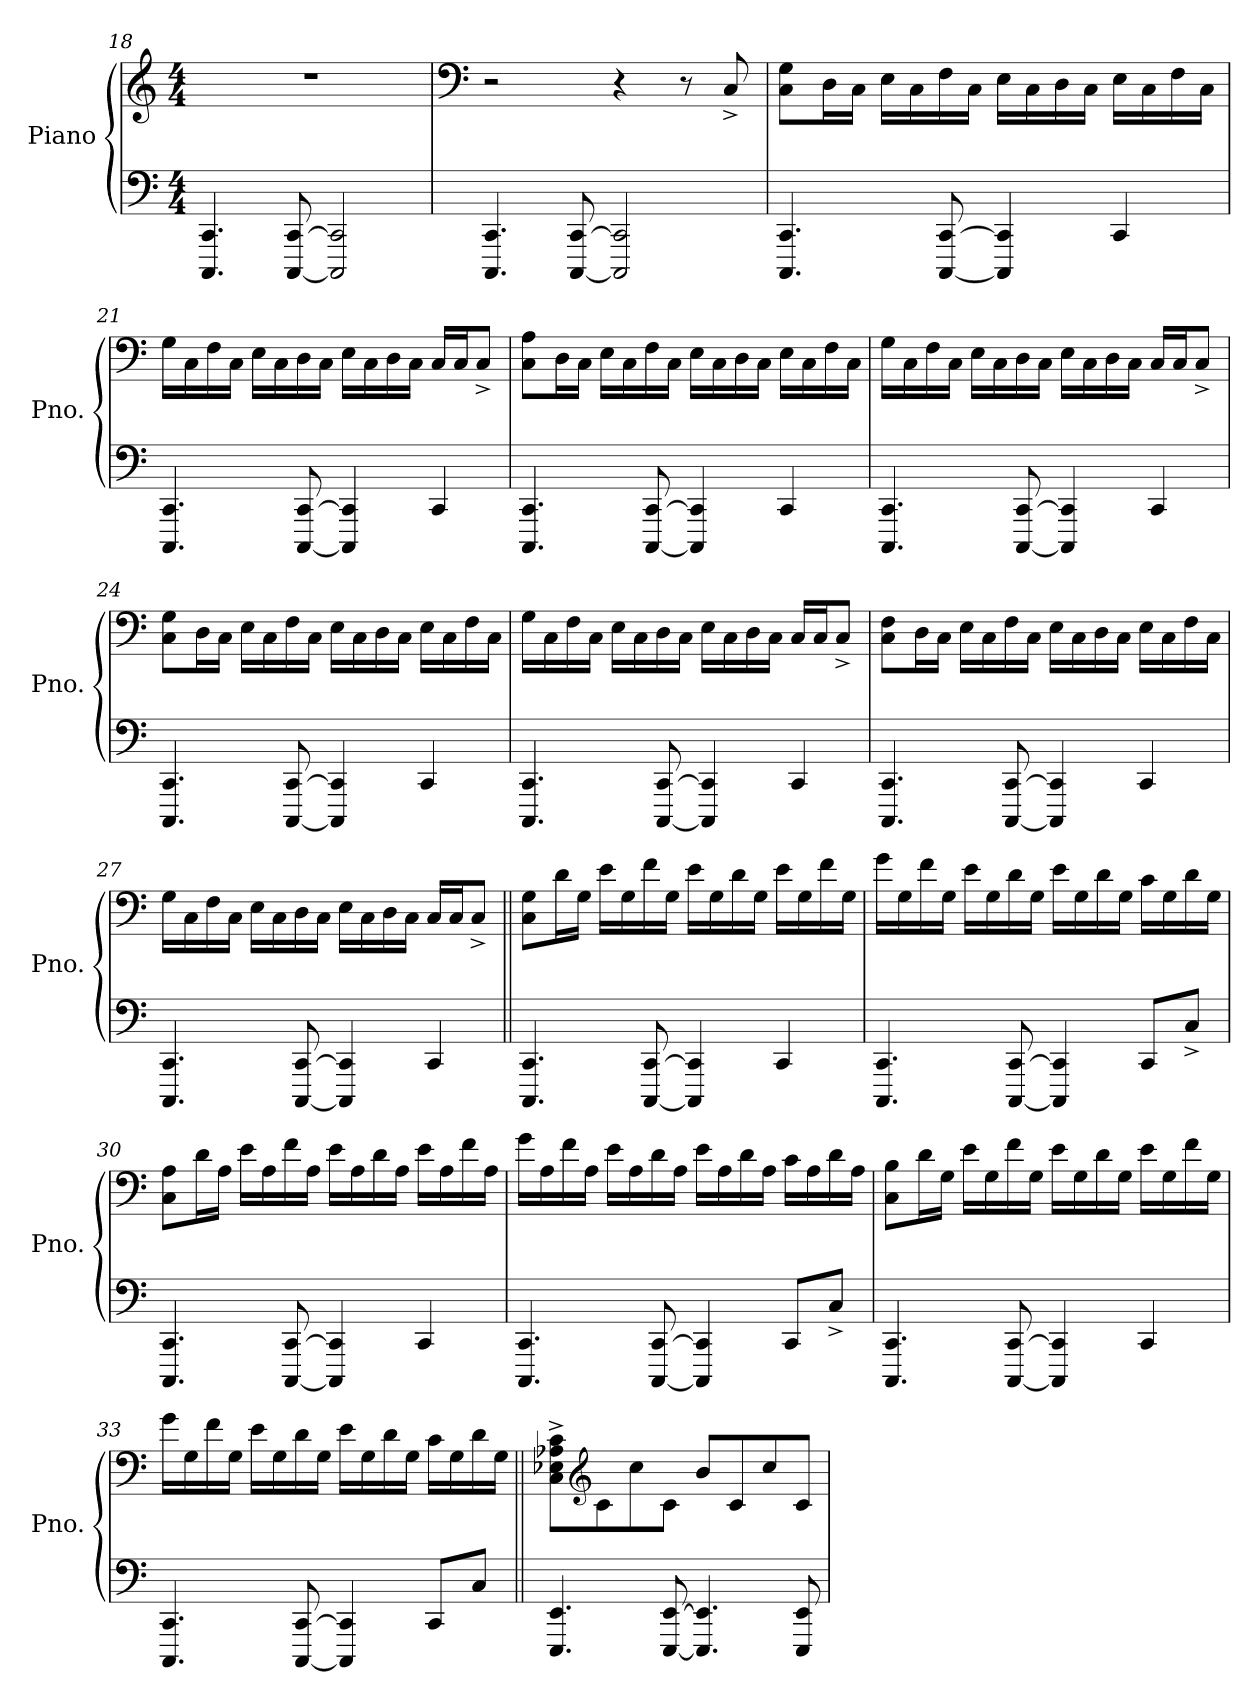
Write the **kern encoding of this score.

**kern	**kern
*part1	*part1
*staff2	*staff1
*I"Piano	*
*I'Pno.	*
!!LO:LB:g=z
*clefF4	*clefG2
*k[]	*k[]
*M4/4	*M4/4
=18	=18
4.CCC/ 4.CC/	1r
[8CCC/ [8CC/	.
2CCC/] 2CC/]	.
=19	=19
*	*clefF4
4.CCC/ 4.CC/	2r
[8CCC/ [8CC/	.
2CCC/] 2CC/]	4r
.	8r
.	8C^/
=20	=20
4.CCC/ 4.CC/	8C\ 8G\L
.	16D\L
.	16C\JJ
.	16E\LL
.	16C\
[8CCC/ [8CC/	16F\
.	16C\JJ
4CCC/] 4CC/]	16E\LL
.	16C\
.	16D\
.	16C\JJ
4CC/	16E\LL
.	16C\
.	16F\
.	16C\JJ
=21	=21
4.CCC/ 4.CC/	16G\LL
.	16C\
.	16F\
.	16C\JJ
.	16E\LL
.	16C\
[8CCC/ [8CC/	16D\
.	16C\JJ
4CCC/] 4CC/]	16E\LL
.	16C\
.	16D\
.	16C\JJ
4CC/	16C/LL
.	16C/J
.	8C^/J
!!LO:LB:g=z
=22	=22
4.CCC/ 4.CC/	8C\ 8A\L
.	16D\L
.	16C\JJ
.	16E\LL
.	16C\
[8CCC/ [8CC/	16F\
.	16C\JJ
4CCC/] 4CC/]	16E\LL
.	16C\
.	16D\
.	16C\JJ
4CC/	16E\LL
.	16C\
.	16F\
.	16C\JJ
=23	=23
4.CCC/ 4.CC/	16G\LL
.	16C\
.	16F\
.	16C\JJ
.	16E\LL
.	16C\
[8CCC/ [8CC/	16D\
.	16C\JJ
4CCC/] 4CC/]	16E\LL
.	16C\
.	16D\
.	16C\JJ
4CC/	16C/LL
.	16C/J
.	8C^/J
=24	=24
4.CCC/ 4.CC/	8C\ 8G\L
.	16D\L
.	16C\JJ
.	16E\LL
.	16C\
[8CCC/ [8CC/	16F\
.	16C\JJ
4CCC/] 4CC/]	16E\LL
.	16C\
.	16D\
.	16C\JJ
4CC/	16E\LL
.	16C\
.	16F\
.	16C\JJ
!!LO:LB:g=z
=25	=25
4.CCC/ 4.CC/	16G\LL
.	16C\
.	16F\
.	16C\JJ
.	16E\LL
.	16C\
[8CCC/ [8CC/	16D\
.	16C\JJ
4CCC/] 4CC/]	16E\LL
.	16C\
.	16D\
.	16C\JJ
4CC/	16C/LL
.	16C/J
.	8C^/J
=26	=26
4.CCC/ 4.CC/	8C\ 8F\L
.	16D\L
.	16C\JJ
.	16E\LL
.	16C\
[8CCC/ [8CC/	16F\
.	16C\JJ
4CCC/] 4CC/]	16E\LL
.	16C\
.	16D\
.	16C\JJ
4CC/	16E\LL
.	16C\
.	16F\
.	16C\JJ
=27	=27
4.CCC/ 4.CC/	16G\LL
.	16C\
.	16F\
.	16C\JJ
.	16E\LL
.	16C\
[8CCC/ [8CC/	16D\
.	16C\JJ
4CCC/] 4CC/]	16E\LL
.	16C\
.	16D\
.	16C\JJ
4CC/	16C/LL
.	16C/J
.	8C^/J
!!LO:PB:g=z
=28||	=28||
4.CCC/ 4.CC/	8C\ 8G\L
.	16d\L
.	16G\JJ
.	16e\LL
.	16G\
[8CCC/ [8CC/	16f\
.	16G\JJ
4CCC/] 4CC/]	16e\LL
.	16G\
.	16d\
.	16G\JJ
4CC/	16e\LL
.	16G\
.	16f\
.	16G\JJ
=29	=29
4.CCC/ 4.CC/	16g\LL
.	16G\
.	16f\
.	16G\JJ
.	16e\LL
.	16G\
[8CCC/ [8CC/	16d\
.	16G\JJ
4CCC/] 4CC/]	16e\LL
.	16G\
.	16d\
.	16G\JJ
8CC/L	16c\LL
.	16G\
8C^/J	16d\
.	16G\JJ
=30	=30
4.CCC/ 4.CC/	8C\ 8A\L
.	16d\L
.	16A\JJ
.	16e\LL
.	16A\
[8CCC/ [8CC/	16f\
.	16A\JJ
4CCC/] 4CC/]	16e\LL
.	16A\
.	16d\
.	16A\JJ
4CC/	16e\LL
.	16A\
.	16f\
.	16A\JJ
!!LO:LB:g=z
=31	=31
4.CCC/ 4.CC/	16g\LL
.	16A\
.	16f\
.	16A\JJ
.	16e\LL
.	16A\
[8CCC/ [8CC/	16d\
.	16A\JJ
4CCC/] 4CC/]	16e\LL
.	16A\
.	16d\
.	16A\JJ
8CC/L	16c\LL
.	16A\
8C^/J	16d\
.	16A\JJ
=32	=32
4.CCC/ 4.CC/	8C\ 8B\L
.	16d\L
.	16G\JJ
.	16e\LL
.	16G\
[8CCC/ [8CC/	16f\
.	16G\JJ
4CCC/] 4CC/]	16e\LL
.	16G\
.	16d\
.	16G\JJ
4CC/	16e\LL
.	16G\
.	16f\
.	16G\JJ
=33	=33
4.CCC/ 4.CC/	16g\LL
.	16G\
.	16f\
.	16G\JJ
.	16e\LL
.	16G\
[8CCC/ [8CC/	16d\
.	16G\JJ
4CCC/] 4CC/]	16e\LL
.	16G\
.	16d\
.	16G\JJ
8CC/L	16c\LL
.	16G\
8C/J	16d\
.	16G\JJ
!!LO:LB:g=z
=34||	=34||
4.EEE/ 4.EE/	8C\^ 8E-X\^ 8A-X\^ 8c\^L
*	*clefG2
.	8c\
.	8cc\
[8EEE/ [8EE/	8c\J
4.EEE/] 4.EE/]	8b/L
.	8c/
.	8cc/
8EEE/ 8EE/	8c/J
=	=
*-	*-
